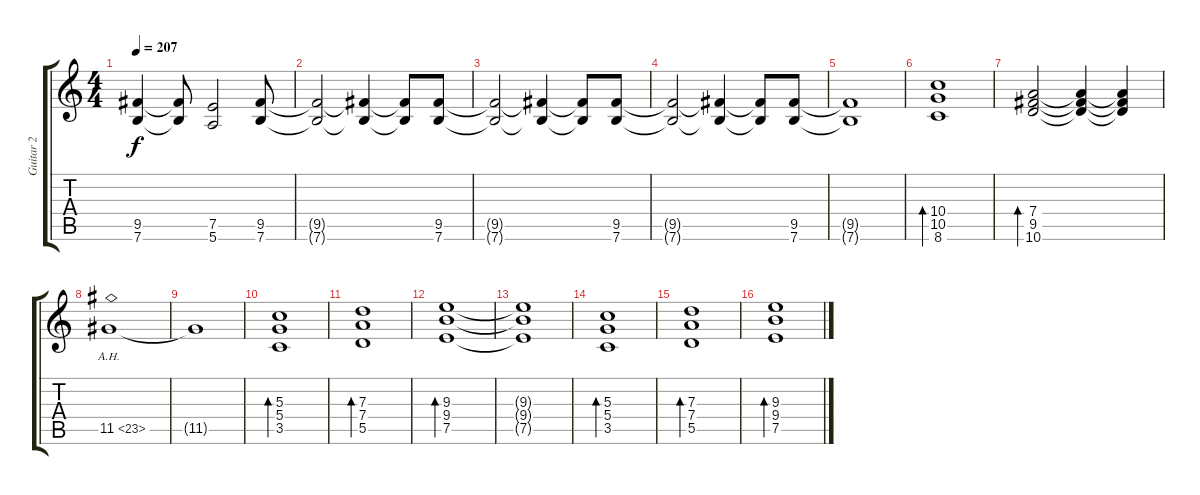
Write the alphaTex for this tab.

\track ("Guitar 2" "Guitar 2") {instrument distortionguitar}
\staff {score tabs}
\tuning (E4 B3 G3 D3 A2 E2) {hide}
\ts (4 4)
\tempo 207
\clef g2
\ks c
(9.5{t} 7.6{t}).4{dy f} (9.5{t} 7.6{t}).8 (7.5 5.6).2 (9.5 7.6).8 |
(9.5{t} 7.6{t}).2 (9.5{t} 7.6{t}).4 (9.5{t} 7.6{t}).8 (9.5 7.6).8 |
(9.5{t} 7.6{t}).2 (9.5{t} 7.6{t}).4 (9.5{t} 7.6{t}).8 (9.5 7.6).8 |
(9.5{t} 7.6{t}).2 (9.5{t} 7.6{t}).4 (9.5{t} 7.6{t}).8 (9.5 7.6).8 |
(9.5{t} 7.6{t}).1 |
(10.4 10.5 8.6).1{bd 120 volume 7} |
(7.4 9.5 10.6).2{bd 120} (7.4{t} 9.5{t} 10.6{t}).4 (7.4{t} 9.5{t} 10.6{t}).4{volume 2} |
11.5{ah 12}.1{volume 10} |
11.5{t}.1{volume 0} |
(5.3 5.4 3.5).1{bd 120 volume 7} |
(7.3 7.4 5.5).1{bd 120} |
(9.3 9.4 7.5).1{bd 120} |
(9.3{t} 9.4{t} 7.5{t}).1 |
(5.3 5.4 3.5).1{bd 120} |
(7.3 7.4 5.5).1{bd 120} |
(9.3 9.4 7.5).1{bd 120}
